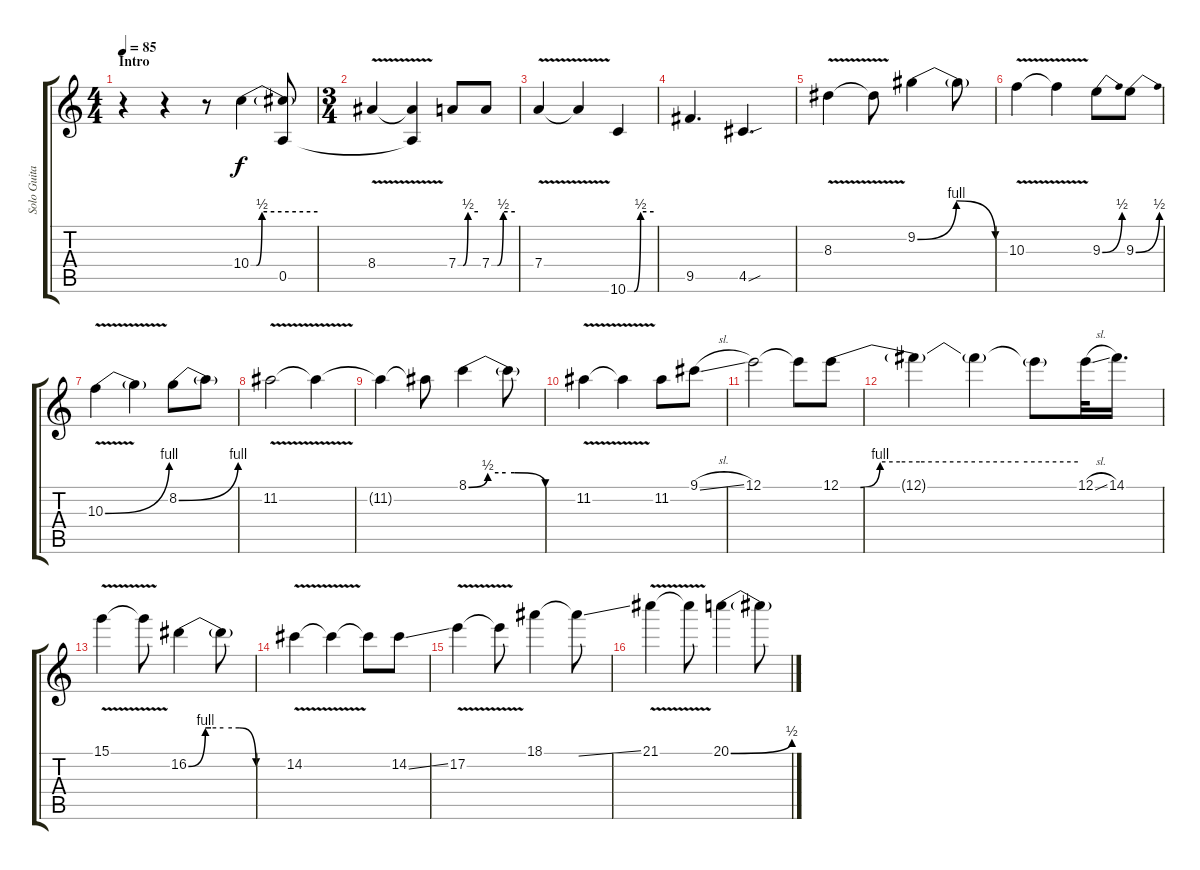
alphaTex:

\track ("Solo Guitar" "Solo Guita") {instrument overdrivenguitar}
\staff {score tabs}
\tuning (E4 B3 G3 D3 A2 D2) {hide}
\ts (4 4)
\section ("" "Intro")
\tempo 85
\clef g2
\ks c
r.4{dy f instrument overdrivenguitar} r.4 r.8 10.4{be (custom 0 0 5 0 10 2 60 2)}.4 (10.4{t} 0.5).8 |
\ts (3 4)
8.4{v}.4 (8.4{t} 0.5{t}).4 7.4{be (custom 0 0 15 0 30 2 60 2)}.8 7.4{be (custom 0 0 15 0 30 2 60 2)}.8 |
7.4{v}.4 7.4{t}.4 10.6{be (custom 0 0 15 0 30 2 60 2)}.4 |
9.5.4{d} 4.5{sou}.4{d} |
8.3{v}.4 8.3{t}.8 9.2{be (bendrelease 0 0 15 4 40 4 60 0)}.4 9.2{t}.8 |
10.3{v}.4 10.3{t}.4 9.3{be (bend 0 0 60 2)}.8 9.3{be (bend 0 0 60 2)}.8 |
10.3{be (bend 0 0 60 4) v}.4 10.3{t}.4 8.2{be (bend 0 0 60 4)}.8 8.2{t}.8 |
11.2{v}.2 11.2{t}.4 |
11.2{t}.4 11.2{t}.8 8.1{be (custom 0 0 15 2 29 2 36 2 60 0)}.4 8.1{t}.8 |
11.2{v}.4 11.2{t}.4 11.2.8 9.1{sl}.8 |
12.1.2 12.1{t}.8 12.1{be (custom 0 0 5 0 10 4 15 4 20 4 34 4 45 4 60 4)}.8 |
12.1{t}.4 12.1{t}.4 12.1{t}.8 12.1{sl}.32 14.1.16{d} |
15.1{v}.4 15.1{t}.8 16.2{be (custom 0 0 15 4 20 4 31 4 45 4 60 0)}.4 16.2{t}.8 |
14.2{v}.4 14.2{t}.4 14.2{t}.8 14.2{ss}.8 |
17.2{v}.4 17.2{t}.8 18.1.4 18.1{ss t}.8 |
21.1{v}.4 21.1{t}.8 20.1{be (bend 0 0 60 2)}.4 20.1{t}.8
